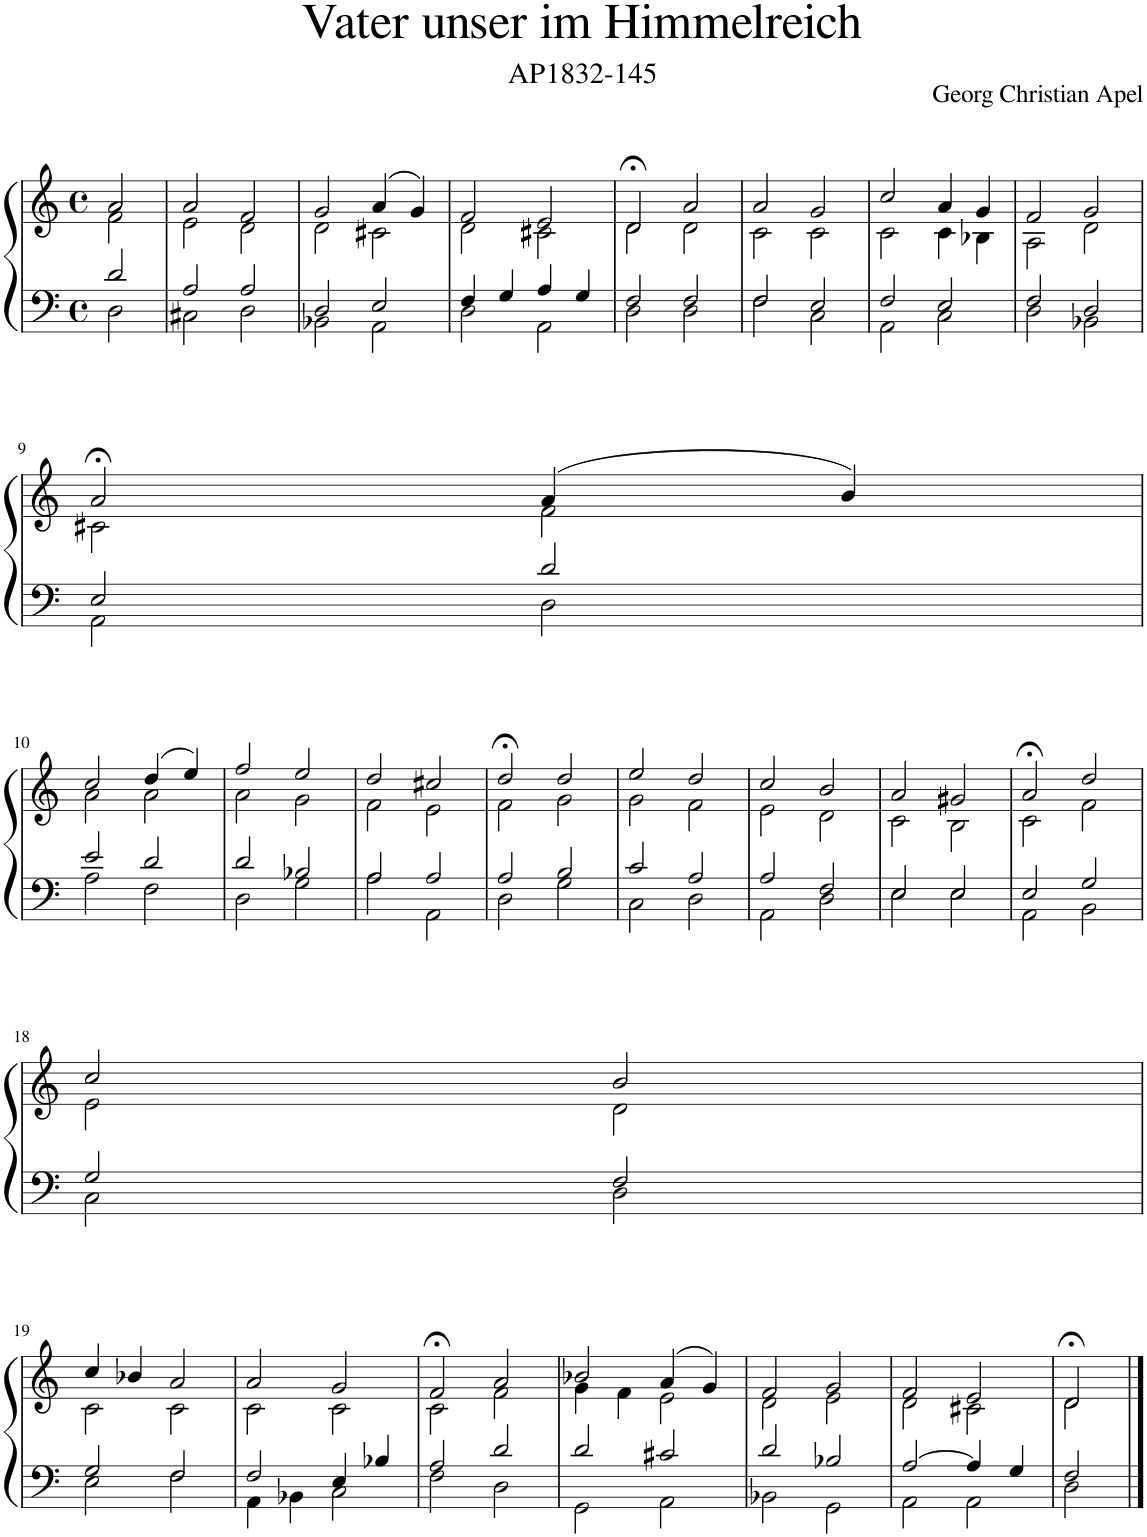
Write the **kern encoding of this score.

**kern	**kern
*part1	*part1
*staff2	*staff1
*I"Piano	*
*I'Pno.	*
*clefF4	*clefG2
*k[]	*k[]
*M4/4	*M4/4
*met(c)	*met(c)
=1	=1
*^	*^
2d/	2D\	2a/	2f\
=2	=2	=2	=2
2A/	2C#X\	2a/	2e\
2A/	2D\	2f/	2d\
=3	=3	=3	=3
2D/	2BB-X\	2g/	2d\
2E/	2AA\	(4a/	2c#X\
.	.	4g/)	.
=4	=4	=4	=4
4F/	2D\	2f/	2d\
4G/	.	.	.
4A/	2AA\	2e/	2c#X\
4G/	.	.	.
=5	=5	=5	=5
2F/	2D\	2d;</	2d\
2F/	2D\	2a/	2d\
=6	=6	=6	=6
2F/	2F\	2a/	2c\
2E/	2C\	2g/	2c\
=7	=7	=7	=7
2F/	2AA\	2cc/	2c\
2E/	2C\	4a/	4c\
.	.	4g/	4B-X\
=8	=8	=8	=8
2F/	2D\	2f/	2A\
2D/	2BB-X\	2g/	2d\
!!LO:LB:g=z	!!
=9	=9	=9	=9
2E/	2AA\	2a;</	2c#X\
2d/	2D\	(4a/	2f\
.	.	4b/)	.
!!LO:LB:g=z	!!
=10	=10	=10	=10
2e/	2A\	2cc/	2a\
2d/	2F\	(4dd/	2a\
.	.	4ee/)	.
=11	=11	=11	=11
2d/	2D\	2ff/	2a\
2B-X/	2G\	2ee/	2g\
=12	=12	=12	=12
2A/	2A\	2dd/	2f\
2A/	2AA\	2cc#X/	2e\
=13	=13	=13	=13
2A/	2D\	2dd;</	2f\
2B/	2G\	2dd/	2g\
=14	=14	=14	=14
2c/	2C\	2ee/	2g\
2A/	2D\	2dd/	2f\
=15	=15	=15	=15
2A/	2AA\	2cc/	2e\
2F/	2D\	2b/	2d\
=16	=16	=16	=16
2E/	2E\	2a/	2c\
2E/	2E\	2g#X/	2B\
=17	=17	=17	=17
2E/	2AA\	2a;</	2c\
2G/	2BB\	2dd/	2f\
!!LO:LB:g=z	!!
=18	=18	=18	=18
2G/	2C\	2cc/	2e\
2F/	2D\	2b/	2d\
!!LO:LB:g=z	!!
=19	=19	=19	=19
2G/	2E\	4cc/	2c\
.	.	4b-X/	.
2F/	2F\	2a/	2c\
=20	=20	=20	=20
2F/	4AA\	2a/	2c\
.	4BB-X\	.	.
4E/	2C\	2g/	2c\
4B-X/	.	.	.
=21	=21	=21	=21
2A/	2F\	2f;</	2c\
2d/	2D\	2a/	2f\
=22	=22	=22	=22
2d/	2GG\	2b-X/	4g\
.	.	.	4f\
2c#X/	2AA\	(4a/	2e\
.	.	4g/)	.
=23	=23	=23	=23
2d/	2BB-X\	2f/	2d\
2B-X/	2GG\	2g/	2e\
=24	=24	=24	=24
[2A/	2AA\	2f/	2d\
4A/]	2AA\	2e/	2c#X\
4G/	.	.	.
=25	=25	=25	=25
2F/	2D\	2d;</	2d\
*v	*v	*	*
*	*v	*v
==	==
*-	*-
